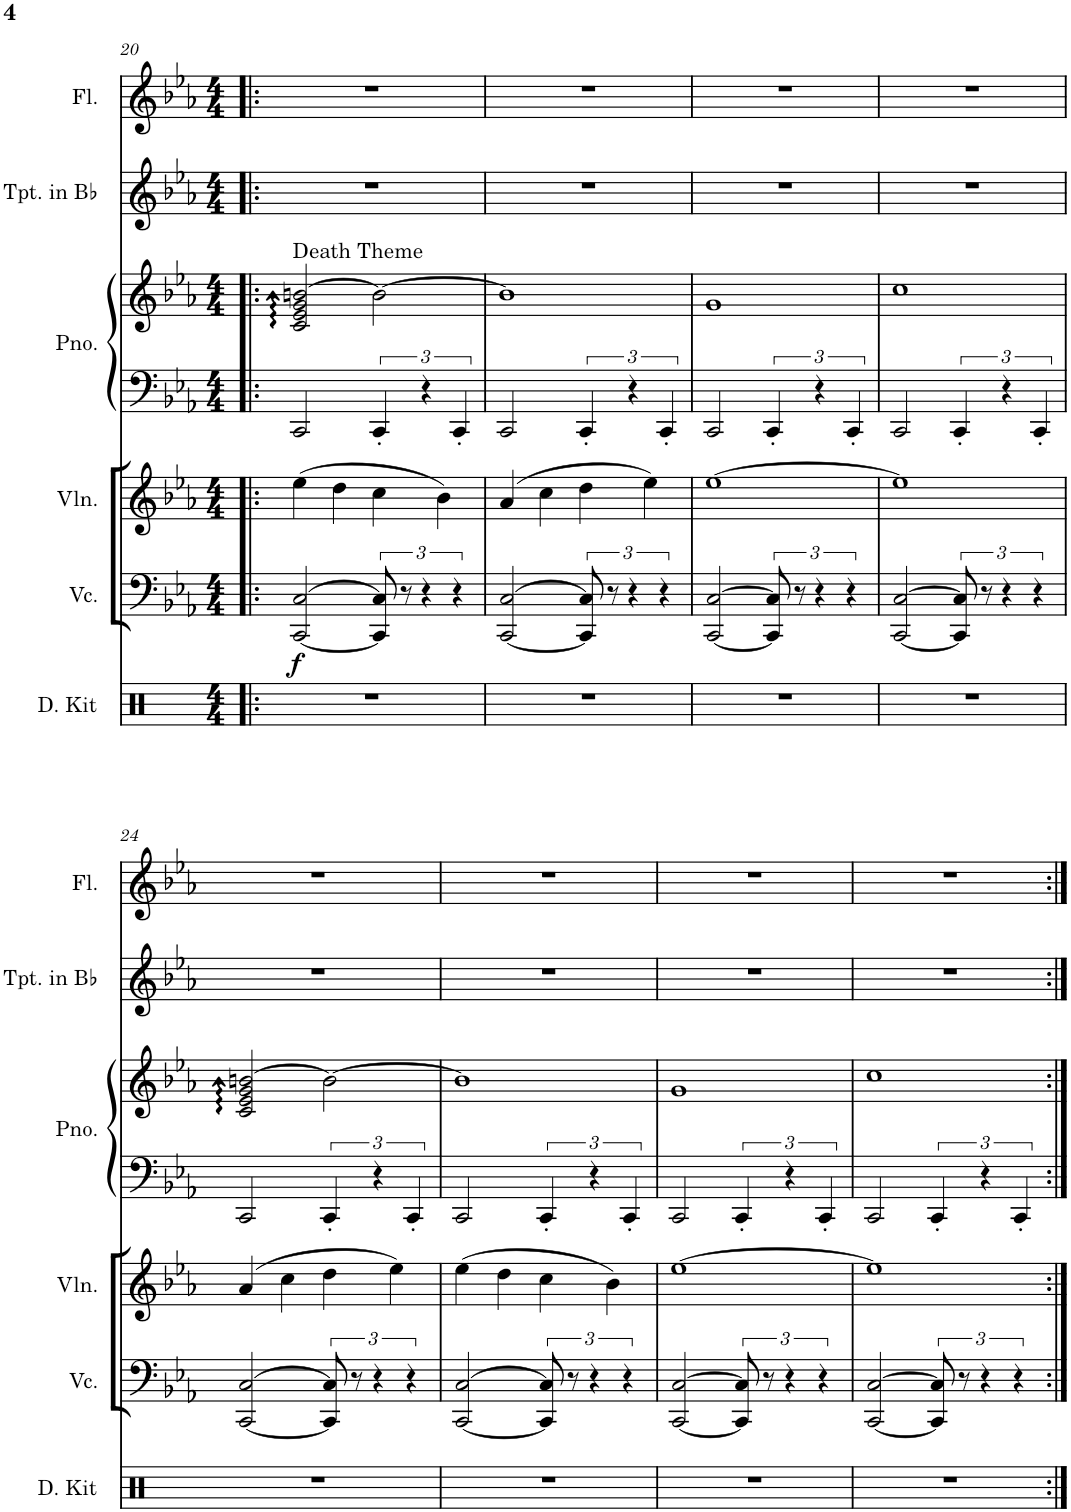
**kern	**kern	**dynam	**kern	**kern	**kern	**kern	**kern
*part6	*part5	*part5	*part4	*part3	*part3	*part2	*part1
*staff7	*staff6	*staff6	*staff5	*staff4	*staff3	*staff2	*staff1
*I"Drum Kit	*I"Violoncello	*	*I"Violin	*I"Piano	*	*I"Trumpet in Bb	*I"Flute
*I'D. Kit	*I'Vc.	*	*I'Vln.	*I'Pno.	*	*I'Tpt. in Bb	*I'Fl.
!!LO:PB:g=z
*clefX	*clefF4	*	*clefG2	*clefF4	*clefG2	*clefG2	*clefG2
*	*	*	*	*	*	*Trd1c2	*
*k[]	*k[b-e-a-]	*	*k[b-e-a-]	*k[b-e-a-]	*k[b-e-a-]	*k[b-e-a-]	*k[b-e-a-]
*M4/4	*M4/4	*	*M4/4	*M4/4	*M4/4	*M4/4	*M4/4
=20!|:	=20!|:	=20!|:	=20!|:	=20!|:	=20!|:	=20!|:	=20!|:
!	!	!	!	!	!LO:TX:a:t=Death Theme	!	!
!	!	!LO:DY:b	!	!	!	!	!
1r	[2CC/ [2C/	f	(4ee-\	2CC/	2c/ 2e-/ 2g/ [2bn/	1r	1r
.	.	.	4dd\	.	.	.	.
.	12CC/] 12C/]	.	4cc\	6CC'/	2b\_	.	.
.	12r	.	.	.	.	.	.
.	6r	.	.	6r	.	.	.
.	.	.	4b-\)	.	.	.	.
.	6r	.	.	6CC'/	.	.	.
=21	=21	=21	=21	=21	=21	=21	=21
1r	[2CC/ [2C/	.	(4a-/	2CC/	1b]	1r	1r
.	.	.	4cc\	.	.	.	.
.	12CC/] 12C/]	.	4dd\	6CC'/	.	.	.
.	12r	.	.	.	.	.	.
.	6r	.	.	6r	.	.	.
.	.	.	4ee-\)	.	.	.	.
.	6r	.	.	6CC'/	.	.	.
=22	=22	=22	=22	=22	=22	=22	=22
1r	[2CC/ [2C/	.	[1ee-	2CC/	1g	1r	1r
.	12CC/] 12C/]	.	.	6CC'/	.	.	.
.	12r	.	.	.	.	.	.
.	6r	.	.	6r	.	.	.
.	6r	.	.	6CC'/	.	.	.
=23	=23	=23	=23	=23	=23	=23	=23
1r	[2CC/ [2C/	.	1ee-]	2CC/	1cc	1r	1r
.	12CC/] 12C/]	.	.	6CC'/	.	.	.
.	12r	.	.	.	.	.	.
.	6r	.	.	6r	.	.	.
.	6r	.	.	6CC'/	.	.	.
!!LO:LB:g=z
=24	=24	=24	=24	=24	=24	=24	=24
1r	[2CC/ [2C/	.	(4a-/	2CC/	2c/ 2e-/ 2g/ [2bn/	1r	1r
.	.	.	4cc\	.	.	.	.
.	12CC/] 12C/]	.	4dd\	6CC'/	2b\_	.	.
.	12r	.	.	.	.	.	.
.	6r	.	.	6r	.	.	.
.	.	.	4ee-\)	.	.	.	.
.	6r	.	.	6CC'/	.	.	.
=25	=25	=25	=25	=25	=25	=25	=25
1r	[2CC/ [2C/	.	(4ee-\	2CC/	1b]	1r	1r
.	.	.	4dd\	.	.	.	.
.	12CC/] 12C/]	.	4cc\	6CC'/	.	.	.
.	12r	.	.	.	.	.	.
.	6r	.	.	6r	.	.	.
.	.	.	4b-\)	.	.	.	.
.	6r	.	.	6CC'/	.	.	.
=26	=26	=26	=26	=26	=26	=26	=26
1r	[2CC/ [2C/	.	[1ee-	2CC/	1g	1r	1r
.	12CC/] 12C/]	.	.	6CC'/	.	.	.
.	12r	.	.	.	.	.	.
.	6r	.	.	6r	.	.	.
.	6r	.	.	6CC'/	.	.	.
=27	=27	=27	=27	=27	=27	=27	=27
1r	[2CC/ [2C/	.	1ee-]	2CC/	1cc	1r	1r
.	12CC/] 12C/]	.	.	6CC'/	.	.	.
.	12r	.	.	.	.	.	.
.	6r	.	.	6r	.	.	.
.	6r	.	.	6CC'/	.	.	.
=:|!	=:|!	=:|!	=:|!	=:|!	=:|!	=:|!	=:|!
*-	*-	*-	*-	*-	*-	*-	*-
